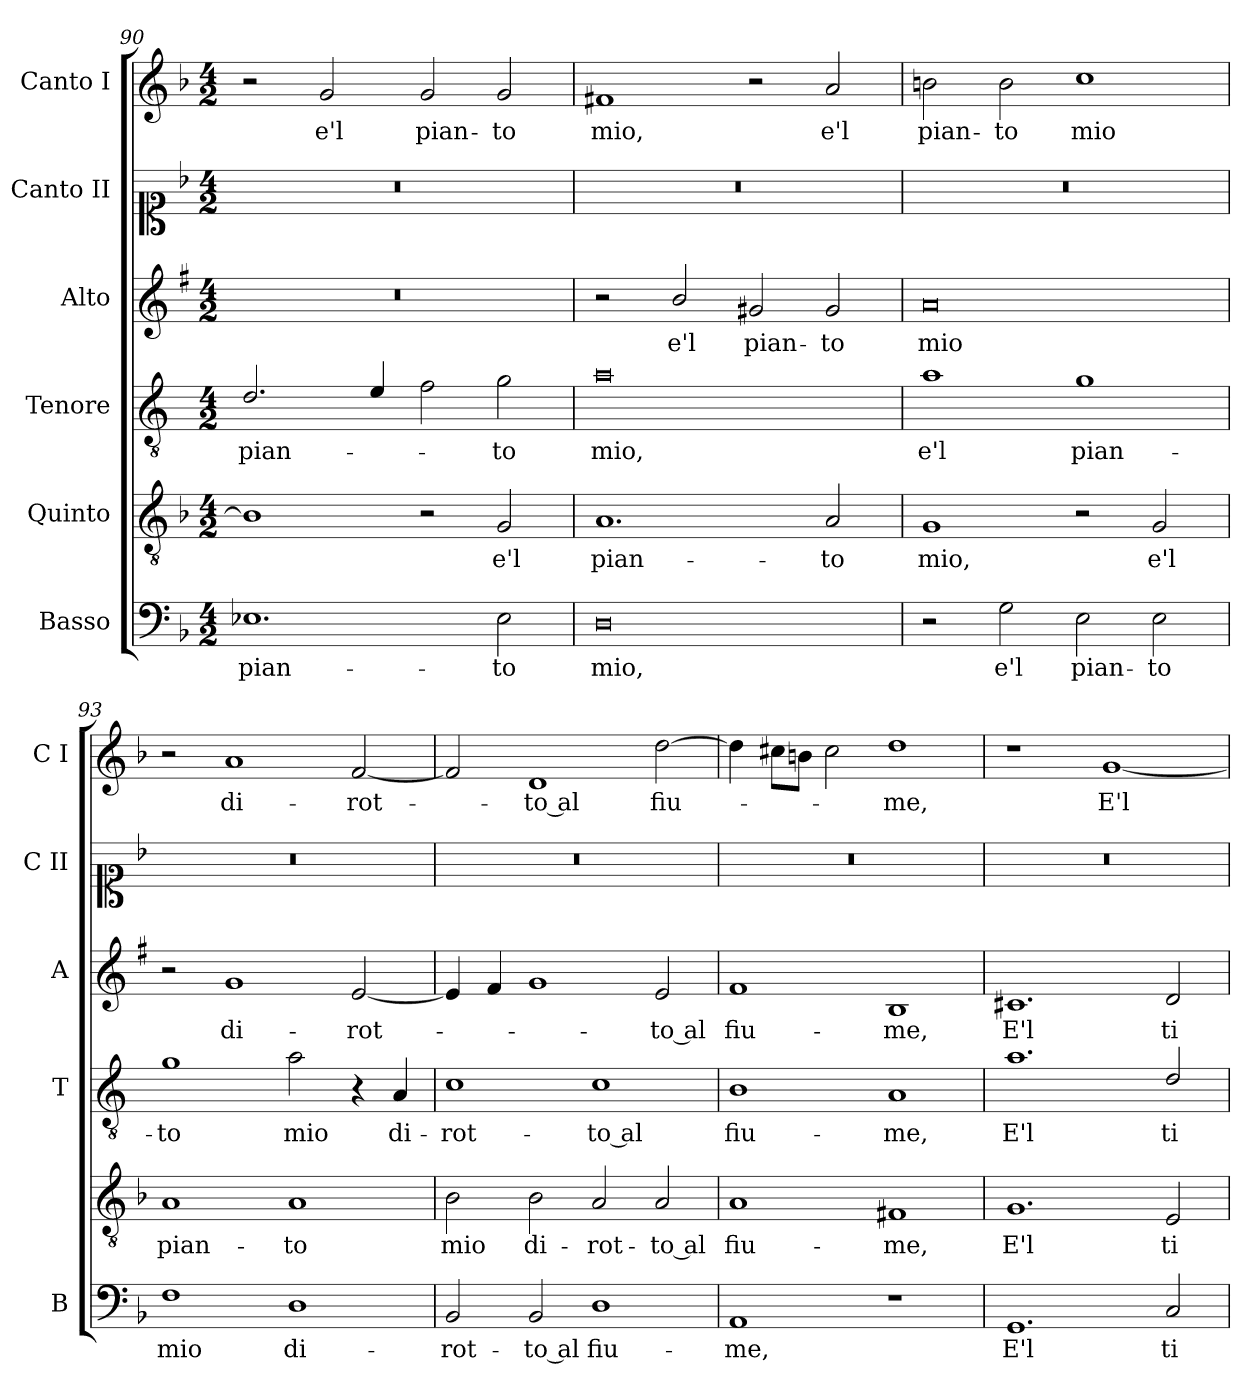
**kern	**text	**kern	**text	**kern	**text	**kern	**text	**kern	**kern	**text
*part6	*part6	*part5	*part5	*part4	*part4	*part3	*part3	*part2	*part1	*part1
*staff6	*staff6	*staff5	*staff5	*staff4	*staff4	*staff3	*staff3	*staff2	*staff1	*staff1
*I"Basso	*	*I"Quinto	*	*I"Tenore	*	*I"Alto	*	*I"Canto II	*I"Canto I	*
*I'B	*	*	*	*I'T	*	*I'A	*	*I'C II	*I'C I	*
*clefF4	*	*clefGv2	*	*clefGv2	*	*clefG2	*	*clefC1	*clefG2	*
*	*	*	*	*ITrd4c7	*	*ITrd1c2	*	*	*	*
*k[b-]	*	*k[b-]	*	*k[b-]	*	*k[b-]	*	*k[b-]	*k[b-]	*
*F:	*	*F:	*	*F:	*	*F:	*	*F:	*F:	*
*M4/2	*	*M4/2	*	*M4/2	*	*M4/2	*	*M4/2	*M4/2	*
=90	=90	=90	=90	=90	=90	=90	=90	=90	=90	=90
!	!LO:LY:b	!	!	!	!LO:LY:b	!	!	!	!	!
1.E-X	pian-	1B-]	.	2.G/	pian-	0r	.	0r	2r	.
!	!	!	!	!	!	!	!	!	!	!LO:LY:b
.	.	.	.	.	.	.	.	.	2g/	e'l
.	.	.	.	4A/	.	.	.	.	.	.
!	!	!	!	!	!	!	!	!	!	!LO:LY:b
.	.	2r	.	2B-\	.	.	.	.	2g/	pian-
!	!LO:LY:b	!	!LO:LY:b	!	!LO:LY:b	!	!	!	!	!LO:LY:b
2E-\	-to	2G/	e'l	2c\	-to	.	.	.	2g/	-to
=91	=91	=91	=91	=91	=91	=91	=91	=91	=91	=91
!	!LO:LY:b	!	!LO:LY:b	!	!LO:LY:b	!	!	!	!	!LO:LY:b
0D	mio,	1.A	pian-	0d	mio,	2r	.	0r	1f#X	mio,
!	!	!	!	!	!	!	!LO:LY:b	!	!	!
.	.	.	.	.	.	2a/	e'l	.	.	.
!	!	!	!	!	!	!	!LO:LY:b	!	!	!
.	.	.	.	.	.	2f#X/	pian-	.	2r	.
!	!	!	!LO:LY:b	!	!	!	!LO:LY:b	!	!	!LO:LY:b
.	.	2A/	-to	.	.	2f#/	-to	.	2a/	e'l
=92	=92	=92	=92	=92	=92	=92	=92	=92	=92	=92
!	!	!	!LO:LY:b	!	!LO:LY:b	!	!LO:LY:b	!	!	!LO:LY:b
2r	.	1G	mio,	1d	e'l	0g	mio	0r	2bn\	pian-
!	!LO:LY:b	!	!	!	!	!	!	!	!	!LO:LY:b
2G\	e'l	.	.	.	.	.	.	.	2b\	-to
!	!LO:LY:b	!	!	!	!LO:LY:b	!	!	!	!	!LO:LY:b
2E\	pian-	2r	.	1c	pian-	.	.	.	1cc	mio
!	!LO:LY:b	!	!LO:LY:b	!	!	!	!	!	!	!
2E\	-to	2G/	e'l	.	.	.	.	.	.	.
!!LO:LB:g=z
=93	=93	=93	=93	=93	=93	=93	=93	=93	=93	=93
!	!LO:LY:b	!	!LO:LY:b	!	!LO:LY:b	!	!	!	!	!
1F	mio	1A	pian-	1c	-to	2r	.	0r	2r	.
!	!	!	!	!	!	!	!LO:LY:b	!	!	!LO:LY:b
.	.	.	.	.	.	1f	di-	.	1a	di-
!	!LO:LY:b	!	!LO:LY:b	!	!LO:LY:b	!	!	!	!	!
1D	di-	1A	-to	2d\	mio	.	.	.	.	.
!	!	!	!	!	!	!	!LO:LY:b	!	!	!LO:LY:b
.	.	.	.	4r	.	[2d/	-rot-	.	[2f/	-rot-
!	!	!	!	!	!LO:LY:b	!	!	!	!	!
.	.	.	.	4D/	di-	.	.	.	.	.
=94	=94	=94	=94	=94	=94	=94	=94	=94	=94	=94
!	!LO:LY:b	!	!LO:LY:b	!	!LO:LY:b	!	!	!	!	!
2BB-/	-rot-	2B-\	mio	1F	-rot-	4d/]	.	0r	2f/]	.
.	.	.	.	.	.	4e/	.	.	.	.
!	!LO:LY:b	!	!LO:LY:b	!	!	!	!	!	!	!LO:LY:b
2BB-/	-to al	2B-\	di-	.	.	1f	.	.	1d	-to al
!	!LO:LY:b	!	!LO:LY:b	!	!LO:LY:b	!	!	!	!	!
1D	fiu-	2A/	-rot-	1F	-to al	.	.	.	.	.
!	!	!	!LO:LY:b	!	!	!	!LO:LY:b	!	!	!LO:LY:b
.	.	2A/	-to al	.	.	2d/	-to al	.	[2dd\	fiu-
=95	=95	=95	=95	=95	=95	=95	=95	=95	=95	=95
!	!LO:LY:b	!	!LO:LY:b	!	!LO:LY:b	!	!LO:LY:b	!	!	!
1AA	-me,	1A	fiu-	1E	fiu-	1e	fiu-	0r	4dd\]	.
.	.	.	.	.	.	.	.	.	8cc#X\L	.
.	.	.	.	.	.	.	.	.	8bn\J	.
.	.	.	.	.	.	.	.	.	2cc#\	.
!	!	!	!LO:LY:b	!	!LO:LY:b	!	!LO:LY:b	!	!	!LO:LY:b
1r	.	1F#X	-me,	1D	-me,	1A	-me,	.	1dd	-me,
=96	=96	=96	=96	=96	=96	=96	=96	=96	=96	=96
!	!LO:LY:b	!	!LO:LY:b	!	!LO:LY:b	!	!LO:LY:b	!	!	!
1.GG	E'l	1.G	E'l	1.d	E'l	1.Bn	E'l	0r	1r	.
!	!	!	!	!	!	!	!	!	!	!LO:LY:b
.	.	.	.	.	.	.	.	.	[1g	E'l
!	!LO:LY:b	!	!LO:LY:b	!	!LO:LY:b	!	!LO:LY:b	!	!	!
2C/	ti-	2E/	ti-	2G/	ti-	2c/	ti-	.	.	.
=	=	=	=	=	=	=	=	=	=	=
*-	*-	*-	*-	*-	*-	*-	*-	*-	*-	*-
